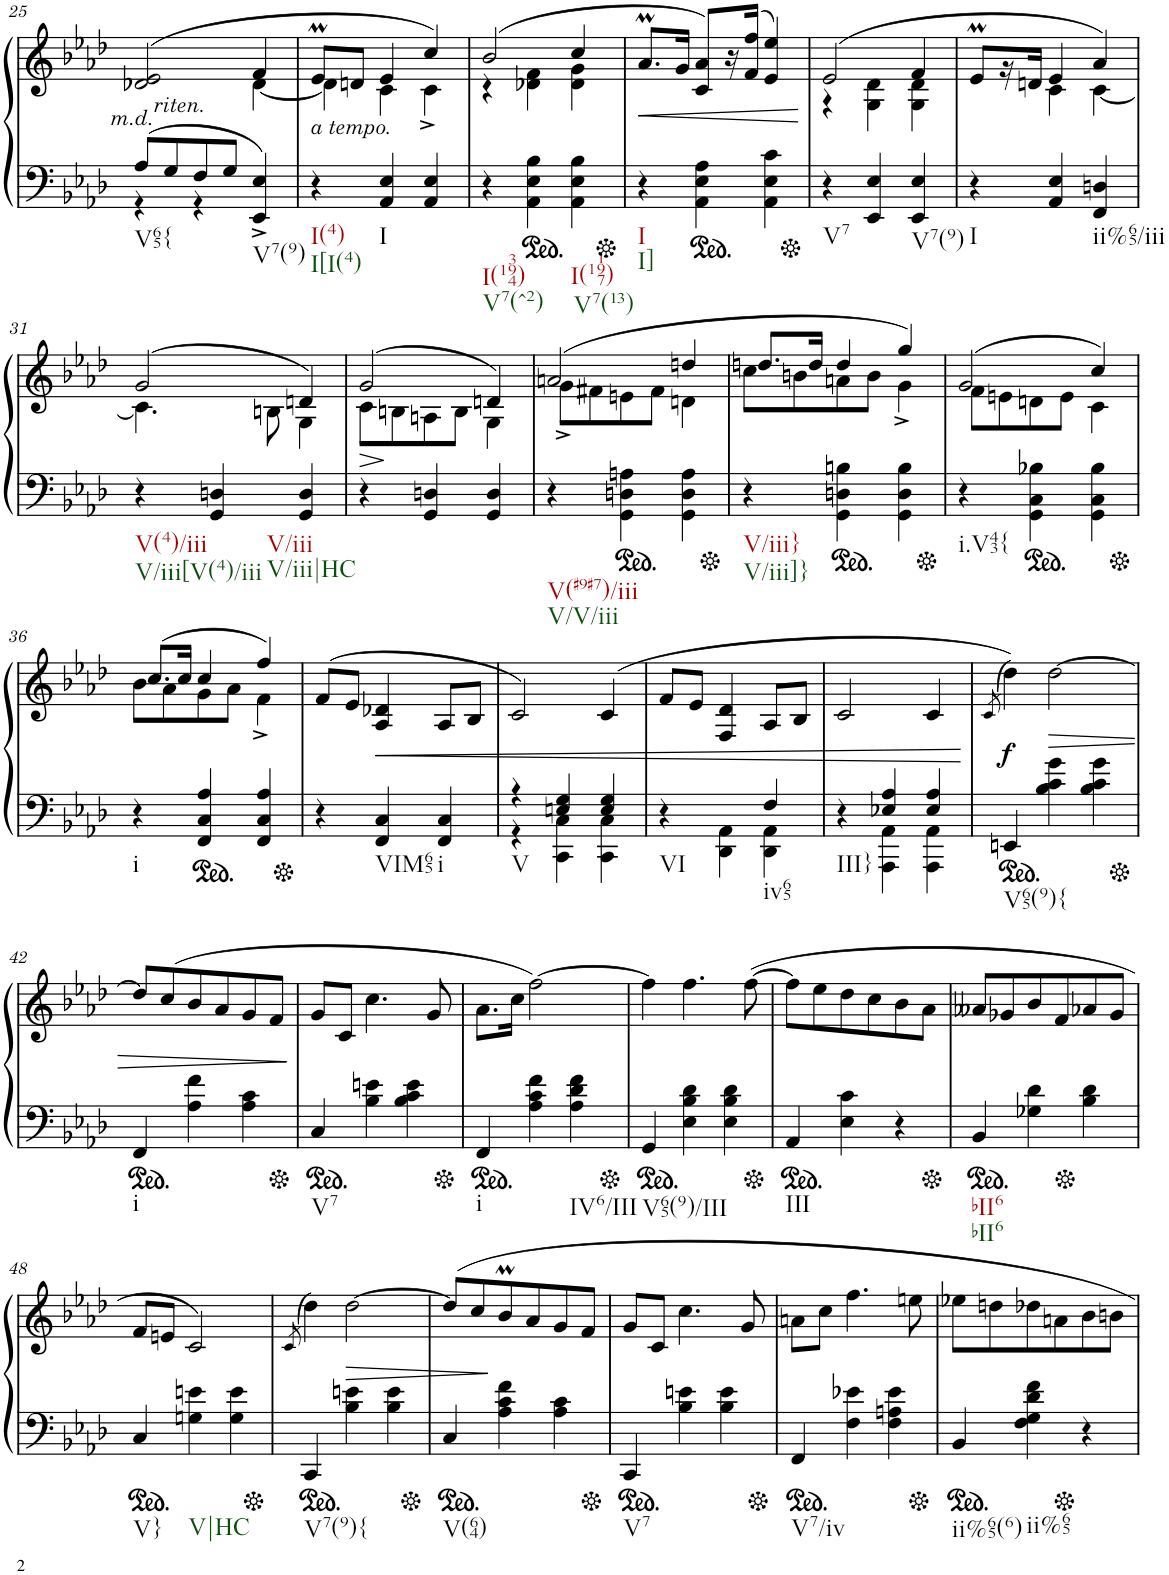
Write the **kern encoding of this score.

**kern	**kern	**dynam
*part2	*part1	*part1
*staff2	*staff1	*staff1
*I"piano	*I"piano	*
*I'Pno	*I'Pno	*
!!LO:PB:g=z
*clefF4	*clefG2	*
*k[b-e-a-d-]	*k[b-e-a-d-]	*
*f:	*f:	*
*M3/4	*M3/4	*
=25	=25	=25
*^	*^	*
!	!	!LO:TX:b:i:t=riten.	!	!
!	!	!LO:TX:b:i:t=m.d.	!	!
!LO:TX:b:t=V65{	!	!	!	!
(8A-/L	4r	(2d-X/ 2e-/	2ryy	.
8G/	.	.	.	.
8F/	4r	.	.	.
8G/J	.	.	.	.
!LO:TX:b:t=V7(9)	!	!	!	!
4EE-/^ 4E-/^)	4ryy	4f/	[4d-\	.
=26	=26	=26	=26	=26
!	!	!LO:TX:b:i:t=a tempo.	!	!
!LO:TX:b:t=I(4)	!	!	!	!
!LO:TX:b:t=I[I(4)	!	!	!	!
*v	*v	*	*	*
4r	8e-M/L	4d-\]	.
.	8dn/J	.	.
!LO:TX:b:t=I	!	!	!
4AA-/ 4E-/	4e-/	4c\	.
4AA-/ 4E-/	4cc/)	4c^\	.
=27	=27	=27	=27
!LO:TX:b:t=I(1394)	!	!	!
!LO:TX:b:t=V7(^2)	!	!	!
4r	(2b-/	4r	.
*ped	*	*	*
4AA-\ 4E-\ 4B-\	.	4d-X\ 4f\	.
!LO:TX:b:t=I(1197)	!	!	!
!LO:TX:b:t=V7(13)	!	!	!
4AA-\ 4E-\ 4B-\	4cc/	4d-\ 4g\	.
*	*v	*v	*
=28	=28	=28
*Xped	*	*
*	*^	*
!LO:TX:b:t=I	!	!	!
!LO:TX:b:t=I]	!	!	!
!	!	!	!LO:HP:b
*	*v	*v	*
4r	8.a-M/L	<
.	16g/Jk	.
*ped	*	*
4AA-\ 4E-\ 4A-\	8c/ 8a-/L)	.
.	16r	.
.	(>16f/ 16ff/JJ	.
4AA-\ 4E-\ 4c\	4e-/ 4ee-/)	.
=29	=29	=29
*Xped	*	*
*	*^	*
!LO:TX:b:t=V7	!	!	!
4r	(2e-/	4r	.
4EE-/ 4E-/	.	4G\ 4d-\	.
!LO:TX:b:t=V7(9)	!	!	!
4EE-/ 4E-/	4f/	4G\ 4d-\	.
=30	=30	=30	=30
!LO:TX:b:t=I	!	!	!
4r	8e-M/L	4ryy	.
.	16r	.	.
.	16dn/JJ	.	.
4AA-/ 4E-/	4e-/	4c\	.
!LO:TX:b:t=ii%65/iii	!	!	!
4FF/ 4Dn/	4a-/)	[4c\	.
!!LO:LB:g=z	!!
=31	=31	=31	=31
!LO:TX:b:t=V(4)/iii	!	!	!
!LO:TX:b:t=V/iii[V(4)/iii	!	!	!
4r	(2g/	4.c\]	.
!LO:TX:b:t=V/iii	!	!	!
!LO:TX:b:t=V/iii|HC	!	!	!
4GG/ 4Dn/	.	.	.
.	.	8Bn\	.
4GG/ 4D/	4dn/)	4G\	.
=32	=32	=32	=32
!	!	!	!LO:HP:b
4r	(2g/	8c\L	>
.	.	8Bn\	[
4GG/ 4Dn/	.	8An\	.
.	.	8B\J	.
4GG/ 4D/	4dn/)	4G\	.
=33	=33	=33	=33
!LO:TX:b:t=V(#9#7)/iii	!	!	!
!LO:TX:b:t=V/V/iii	!	!	!
4r	(2an/	8g^\L	.
.	.	8f#X\	.
*ped	*	*	*
4GG\ 4Dn\ 4An\	.	8en\	.
.	.	8f#\J	.
4GG\ 4D\ 4A\	4ddn/	4dn\	.
=34	=34	=34	=34
*Xped	*	*	*
!LO:TX:b:t=V/iii}	!	!	!
!LO:TX:b:t=V/iii]}	!	!	!
4r	8.ddn/L	8cc\L	.
.	.	8bn\	.
.	16dd/Jk	.	.
*ped	*	*	*
4GG\ 4Dn\ 4Bn\	4dd/	8an\	.
.	.	8b\J	.
4GG\ 4D\ 4B\	4gg/)	4g^\	.
=35	=35	=35	=35
*Xped	*	*	*
!LO:TX:b:t=i.V43{	!	!	!
4r	(2g/	8f\L	.
.	.	8en\	.
*ped	*	*	*
4GG\ 4C\ 4B-X\	.	8dn\	.
.	.	8e\J	.
4GG\ 4C\ 4B-\	4cc/)	4c\	.
!!LO:LB:g=z	!!
=36	=36	=36	=36
*Xped	*	*	*
!LO:TX:b:t=i	!	!	!
4r	(8.cc/L	8b-\L	.
.	.	8a-\	.
.	16cc/Jk	.	.
*ped	*	*	*
4FF/ 4C/ 4A-/	4cc/	8g\	.
.	.	8a-\J	.
4FF/ 4C/ 4A-/	4ff/)	4f^\	.
*	*v	*v	*
=37	=37	=37
*Xped	*	*
4r	(>8f/L	.
.	8e-/J	.
!LO:TX:b:t=VIM65	!	!
!	!	!LO:HP:b
4FF/ 4C/	4A-/ 4d-X/	<
!LO:TX:b:t=i	!	!
4FF/ 4C/	8A-/L	.
.	8B-/J	.
=38	=38	=38
*^	*	*
!LO:TX:b:t=V	!	!	!
4r	4r	2c/)	.
4En/ 4G/	4CC\ 4C\	.	.
4E/ 4G/	4CC\ 4C\	(4c/	.
=39	=39	=39	=39
!LO:TX:b:t=VI	!	!	!
4r	2ryy	8f/L	.
.	.	8e-/J	.
4DD-\ 4AA-\	.	4F/ 4d-/	.
!LO:TX:b:t=iv65	!	!	!
4DD-\ 4AA-\	4F/	8A-/L	.
.	.	8B-/J	.
=40	=40	=40	=40
!LO:TX:b:t=III}	!	!	!
4r	4ryy	2c/	.
4E-X/ 4A-/	4AAA-\ 4AA-\	.	.
4E-/ 4A-/	4AAA-\ 4AA-\	4c/	.
*v	*v	*	*
.	.	]
=41	=41	=41
.	(>8qc/	.
*ped	*	*
!LO:TX:b:t=V65(9){	!	!
!	!	!LO:DY:b
4EEn/	4dd-\))	f
!	!	!LO:HP:b
4B-\ 4c\ 4g\	[2dd-\	>
4B-\ 4c\ 4g\	.	.
!!LO:LB:g=z
=42	=42	=42
*Xped	*	*
*ped	*	*
!LO:TX:b:t=i	!	!
4FF/	8dd-/L]	.
.	(8cc/	.
4A-\ 4f\	8b-/	.
.	8a-/	.
4A-\ 4c\	8g/	.
.	8f/J	.
.	.	[
=43	=43	=43
*Xped	*	*
*ped	*	*
!LO:TX:b:t=V7	!	!
4C/	8g/L	.
.	8c/J	.
4B-\ 4en\	4.cc\	.
4B-\ 4c\ 4e\	.	.
.	8g/	.
=44	=44	=44
*Xped	*	*
*ped	*	*
!LO:TX:b:t=i	!	!
4FF/	8.a-\L	.
.	16cc\Jk	.
4A-\ 4c\ 4f\	[2ff\)	.
!LO:TX:b:t=IV6/III	!	!
4A-\ 4d-\ 4f\	.	.
=45	=45	=45
*Xped	*	*
*ped	*	*
!LO:TX:b:t=V65(9)/III	!	!
4GG/	4ff\]	.
4E-\ 4B-\ 4d-\	4.ff\	.
4E-\ 4B-\ 4d-\	.	.
.	([8ff\	.
=46	=46	=46
*Xped	*	*
*ped	*	*
!LO:TX:b:t=III	!	!
4AA-/	8ff\L]	.
.	8ee-\	.
4E-\ 4c\	8dd-\	.
.	8cc\	.
4r	8b-\	.
.	8a-\J	.
=47	=47	=47
*Xped	*	*
*ped	*	*
!LO:TX:b:t=bII6	!	!
!LO:TX:b:t=bII6	!	!
4BB-/	8a--X/L	.
.	8g-X/	.
4G-X\ 4d-\	8b-/	.
.	8f/	.
*Xped	*	*
4B-\ 4d-\	8a-X/	.
.	8g-/J	.
!!LO:LB:g=z
=48	=48	=48
*ped	*	*
!LO:TX:b:t=V}	!	!
4C/	8f/L	.
.	8en/J	.
!LO:TX:b:t=V|HC	!	!
4Gn\ 4en\	2c/)	.
4G\ 4e\	.	.
=49	=49	=49
.	(>8qc/	.
*Xped	*	*
*ped	*	*
!LO:TX:b:t=V7(9){	!	!
4CC/	4dd-\)	.
4B-\ 4en\	[2dd-\	.
4B-\ 4e\	.	.
=50	=50	=50
*Xped	*	*
*ped	*	*
!LO:TX:b:t=V(64)	!	!
4C/	8dd-/L]	.
.	8cc/	.
4A-\ 4c\ 4f\	8b-M/	]
.	8a-/	.
4A-\ 4c\	8g/	.
.	8f/J	.
=51	=51	=51
*Xped	*	*
*ped	*	*
!LO:TX:b:t=V7	!	!
4CC/	8g/L	.
.	8c/J	.
4B-\ 4en\	4.cc\	.
4B-\ 4e\	.	.
.	8g/	.
=52	=52	=52
*Xped	*	*
*ped	*	*
!LO:TX:b:t=V7/iv	!	!
4FF/	8an\L	.
.	8cc\J	.
4F\ 4e-X\	4.ff\	.
4F\ 4An\ 4e-\	.	.
.	8een\	.
=53	=53	=53
*Xped	*	*
*ped	*	*
!LO:TX:b:t=ii%65(6)	!	!
4BB-/	8ee-X\L	.
.	8ddn\	.
!LO:TX:b:t=ii%65	!	!
4F\ 4G\ 4d-\ 4f\	8dd-X\	.
.	8an\	.
*Xped	*	*
4r	8b-\	.
.	8bn\J	.
=	=	=
*-	*-	*-
